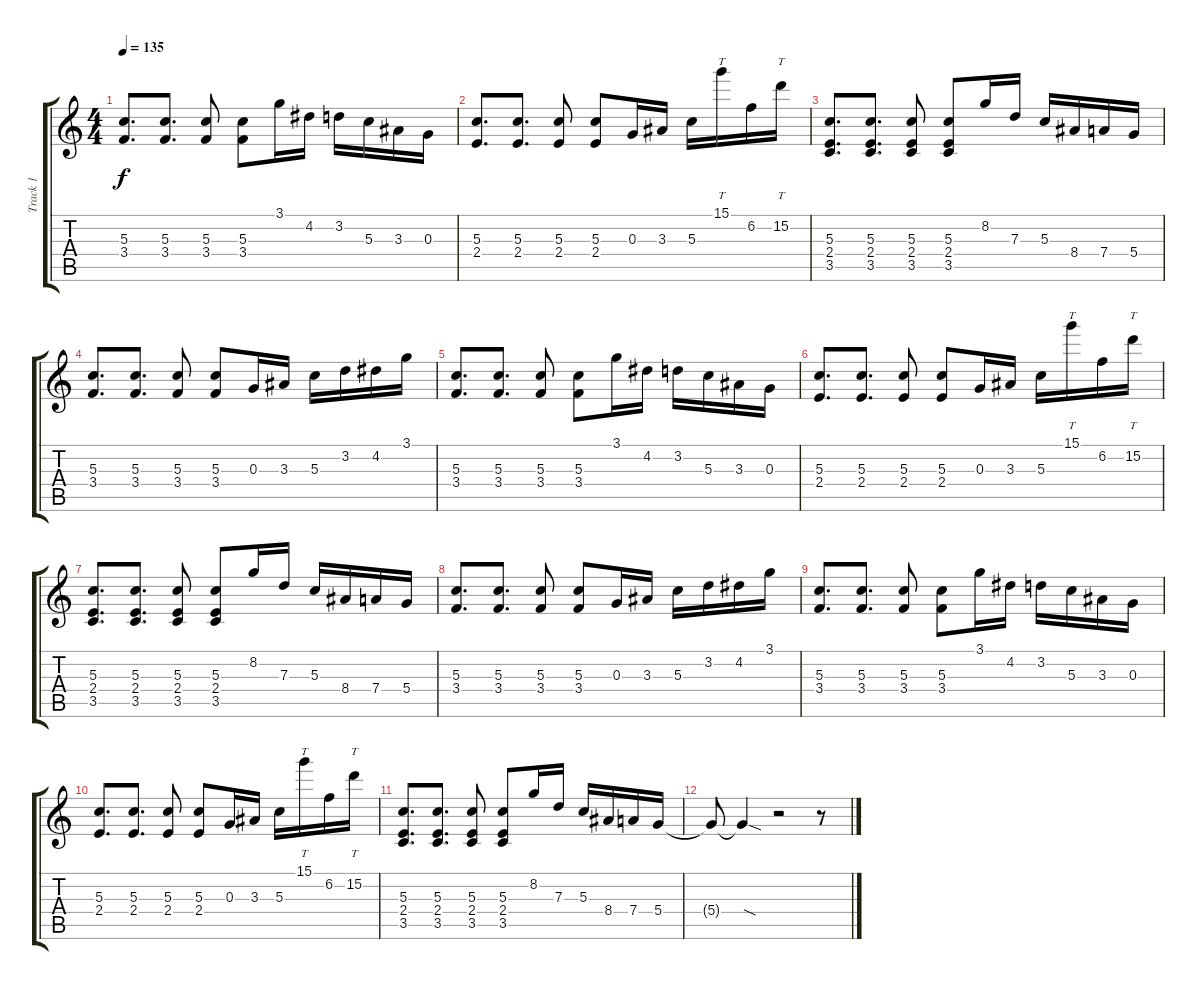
\track ("Track 1" "Track 1") {solo instrument distortionguitar}
\staff {score tabs}
\tuning (E4 B3 G3 D3 A2 D2) {hide}
\ts (4 4)
\tempo 135
\clef g2
\ks c
(5.3 3.4).8{d dy f} (5.3 3.4).8{d} (5.3 3.4).8 (5.3 3.4).8 3.1.16 4.2.16 3.2.16 5.3.16 3.3.16 0.3.16 |
(5.3 2.4).8{d} (5.3 2.4).8{d} (5.3 2.4).8 (5.3 2.4).8 0.3.16 3.3.16 5.3.16 15.1.16{tt} 6.2.16 15.2.16{tt} |
(5.3 2.4 3.5).8{d} (5.3 2.4 3.5).8{d} (5.3 2.4 3.5).8 (5.3 2.4 3.5).8 8.2.16 7.3.16 5.3.16 8.4.16 7.4.16 5.4.16 |
(5.3 3.4).8{d} (5.3 3.4).8{d} (5.3 3.4).8 (5.3 3.4).8 0.3.16 3.3.16 5.3.16 3.2.16 4.2.16 3.1.16 |
(5.3 3.4).8{d} (5.3 3.4).8{d} (5.3 3.4).8 (5.3 3.4).8 3.1.16 4.2.16 3.2.16 5.3.16 3.3.16 0.3.16 |
(5.3 2.4).8{d} (5.3 2.4).8{d} (5.3 2.4).8 (5.3 2.4).8 0.3.16 3.3.16 5.3.16 15.1.16{tt} 6.2.16 15.2.16{tt} |
(5.3 2.4 3.5).8{d} (5.3 2.4 3.5).8{d} (5.3 2.4 3.5).8 (5.3 2.4 3.5).8 8.2.16 7.3.16 5.3.16 8.4.16 7.4.16 5.4.16 |
(5.3 3.4).8{d} (5.3 3.4).8{d} (5.3 3.4).8 (5.3 3.4).8 0.3.16 3.3.16 5.3.16 3.2.16 4.2.16 3.1.16 |
(5.3 3.4).8{d} (5.3 3.4).8{d} (5.3 3.4).8 (5.3 3.4).8 3.1.16 4.2.16 3.2.16 5.3.16 3.3.16 0.3.16 |
(5.3 2.4).8{d} (5.3 2.4).8{d} (5.3 2.4).8 (5.3 2.4).8 0.3.16 3.3.16 5.3.16 15.1.16{tt} 6.2.16 15.2.16{tt} |
(5.3 2.4 3.5).8{d} (5.3 2.4 3.5).8{d} (5.3 2.4 3.5).8 (5.3 2.4 3.5).8 8.2.16 7.3.16 5.3.16 8.4.16 7.4.16 5.4.16 |
5.4{t}.8 5.4{sod t}.4 r.2 r.8
